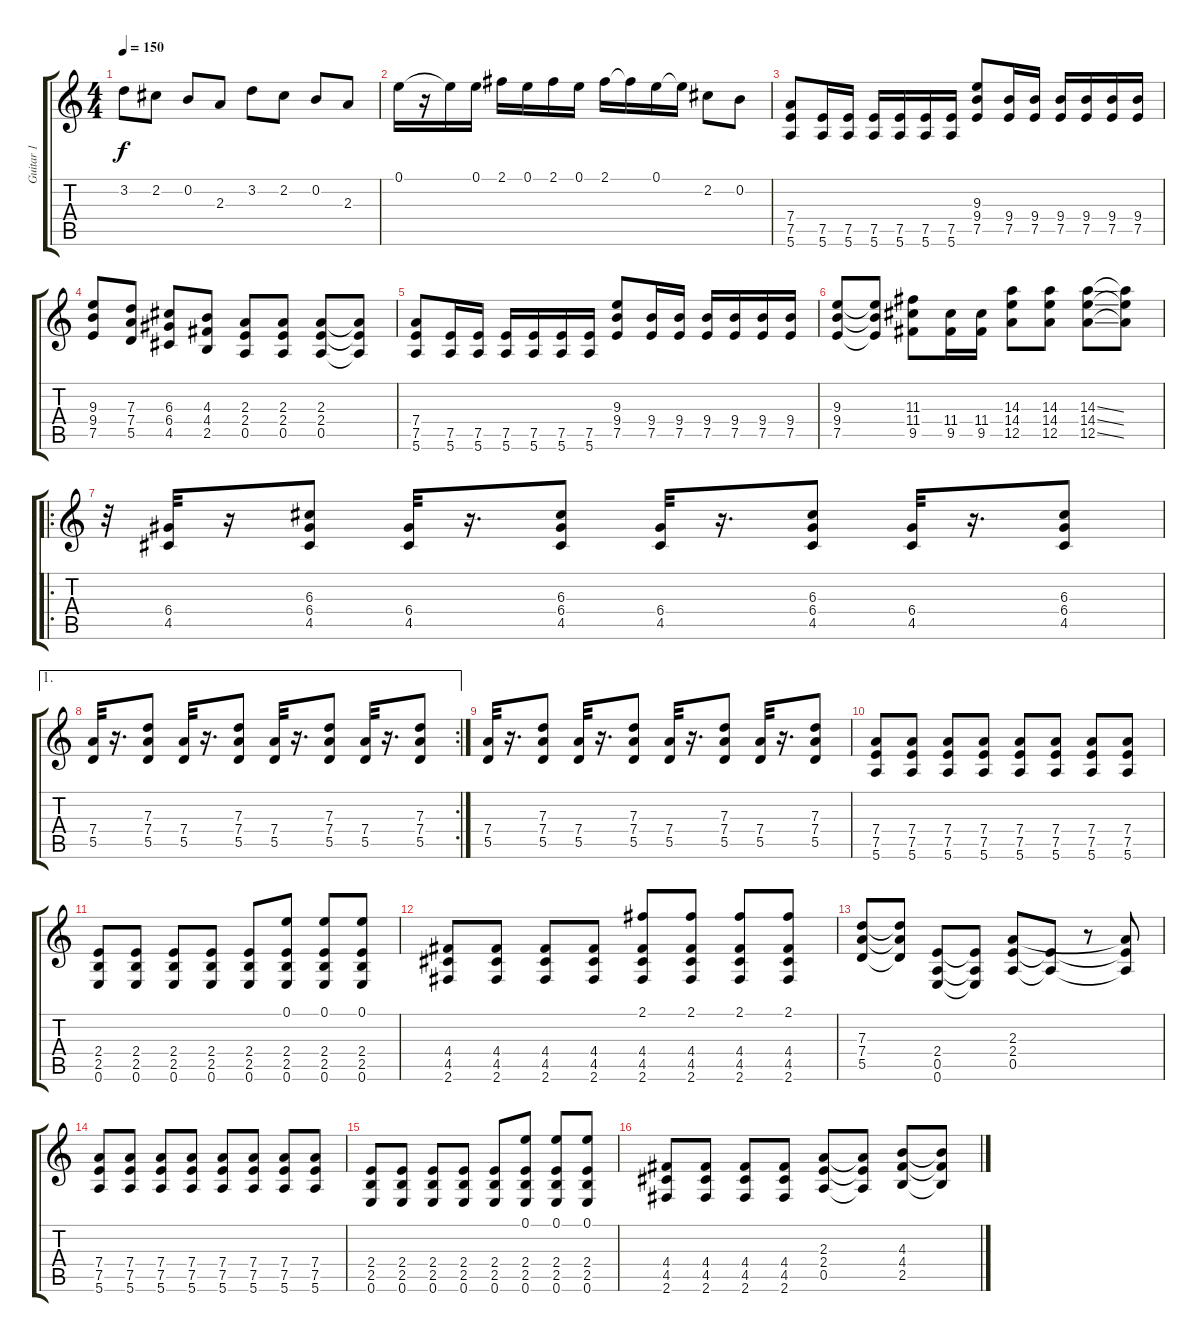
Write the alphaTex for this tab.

\track ("Guitar 1" "Guitar 1") {instrument overdrivenguitar}
\staff {score tabs}
\tuning (E4 B3 G3 D3 A2 E2) {hide}
\ts (4 4)
\tempo 150
\clef g2
\ks c
3.2.8{dy f} 2.2.8 0.2.8 2.3.8 3.2.8 2.2.8 0.2.8 2.3.8 |
0.1.16 r.16 0.1{t}.16 0.1.16 2.1.16 0.1.16 2.1.16 0.1.16 2.1.16 2.1{t}.16 0.1.16 0.1{t}.16 2.2.8 0.2.8 |
(7.4 7.5 5.6).8{instrument distortionguitar} (7.5 5.6).16 (7.5 5.6).16 (7.5 5.6).16 (7.5 5.6).16 (7.5 5.6).16 (7.5 5.6).16 (9.3 9.4 7.5).8 (9.4 7.5).16 (9.4 7.5).16 (9.4 7.5).16 (9.4 7.5).16 (9.4 7.5).16 (9.4 7.5).16 |
(9.3 9.4 7.5).8 (7.3 7.4 5.5).8 (6.3 6.4 4.5).8 (4.3 4.4 2.5).8 (2.3 2.4 0.5).8 (2.3 2.4 0.5).8 (2.3 2.4 0.5).8 (2.3{t} 2.4{t} 0.5{t}).8 |
(7.4 7.5 5.6).8 (7.5 5.6).16 (7.5 5.6).16 (7.5 5.6).16 (7.5 5.6).16 (7.5 5.6).16 (7.5 5.6).16 (9.3 9.4 7.5).8 (9.4 7.5).16 (9.4 7.5).16 (9.4 7.5).16 (9.4 7.5).16 (9.4 7.5).16 (9.4 7.5).16 |
(9.3 9.4 7.5).8 (9.3{t} 9.4{t} 7.5{t}).8 (11.3 11.4 9.5).8 (11.4 9.5).16 (11.4 9.5).16 (14.3 14.4 12.5).8 (14.3 14.4 12.5).8 (14.3{ss} 14.4{ss} 12.5{ss}).8 (14.3{t} 14.4{t} 12.5{t}).8 |
\ro
r.32 (6.4 4.5).32 r.16 (6.3 6.4 4.5).8 (6.4 4.5).32 r.16{d} (6.3 6.4 4.5).8 (6.4 4.5).32 r.16{d} (6.3 6.4 4.5).8 (6.4 4.5).32 r.16{d} (6.3 6.4 4.5).8 |
\ae 1
\rc 2
(7.4 5.5).32 r.16{d} (7.3 7.4 5.5).8 (7.4 5.5).32 r.16{d} (7.3 7.4 5.5).8 (7.4 5.5).32 r.16{d} (7.3 7.4 5.5).8 (7.4 5.5).32 r.16{d} (7.3 7.4 5.5).8 |
(7.4 5.5).32 r.16{d} (7.3 7.4 5.5).8 (7.4 5.5).32 r.16{d} (7.3 7.4 5.5).8 (7.4 5.5).32 r.16{d} (7.3 7.4 5.5).8 (7.4 5.5).32 r.16{d} (7.3 7.4 5.5).8 |
(7.4 7.5 5.6).8 (7.4 7.5 5.6).8 (7.4 7.5 5.6).8 (7.4 7.5 5.6).8 (7.4 7.5 5.6).8 (7.4 7.5 5.6).8 (7.4 7.5 5.6).8 (7.4 7.5 5.6).8 |
(2.4 2.5 0.6).8 (2.4 2.5 0.6).8 (2.4 2.5 0.6).8 (2.4 2.5 0.6).8 (2.4 2.5 0.6).8 (0.1 2.4 2.5 0.6).8 (0.1 2.4 2.5 0.6).8 (0.1 2.4 2.5 0.6).8 |
(4.4 4.5 2.6).8 (4.4 4.5 2.6).8 (4.4 4.5 2.6).8 (4.4 4.5 2.6).8 (2.1 4.4 4.5 2.6).8 (2.1 4.4 4.5 2.6).8 (2.1 4.4 4.5 2.6).8 (2.1 4.4 4.5 2.6).8 |
(7.3 7.4 5.5).8 (7.3{t} 7.4{t} 5.5{t}).8 (2.4 0.5 0.6).8 (2.4{t} 0.5{t} 0.6{t}).8 (2.3 2.4 0.5).8 (2.4{t} 0.5{t}).8 r.8 (2.3{t} 2.4{t} 0.5{t}).8 |
(7.4 7.5 5.6).8 (7.4 7.5 5.6).8 (7.4 7.5 5.6).8 (7.4 7.5 5.6).8 (7.4 7.5 5.6).8 (7.4 7.5 5.6).8 (7.4 7.5 5.6).8 (7.4 7.5 5.6).8 |
(2.4 2.5 0.6).8 (2.4 2.5 0.6).8 (2.4 2.5 0.6).8 (2.4 2.5 0.6).8 (2.4 2.5 0.6).8 (0.1 2.4 2.5 0.6).8 (0.1 2.4 2.5 0.6).8 (0.1 2.4 2.5 0.6).8 |
(4.4 4.5 2.6).8 (4.4 4.5 2.6).8 (4.4 4.5 2.6).8 (4.4 4.5 2.6).8 (2.3 2.4 0.5).8 (2.3{t} 2.4{t} 0.5{t}).8 (4.3 4.4 2.5).8 (4.3{t} 4.4{t} 2.5{t}).8
